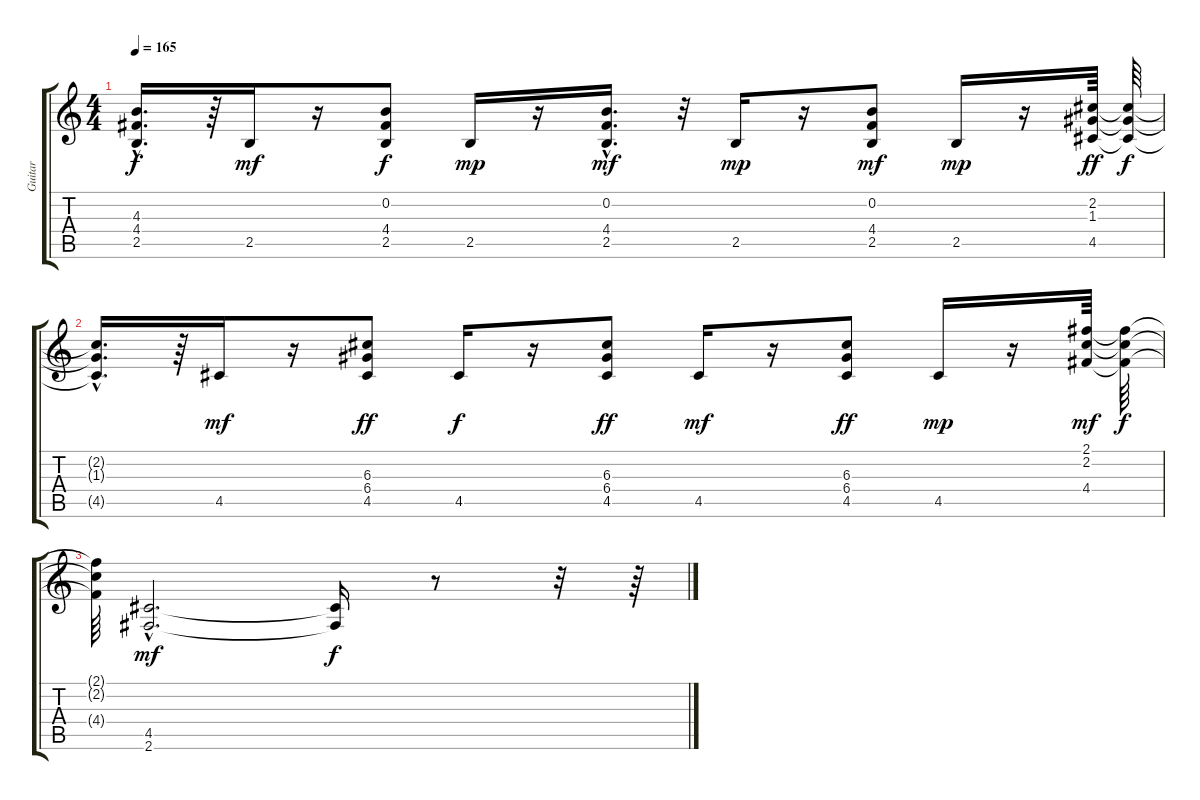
\track ("Guitar" "Guitar") {instrument distortionguitar}
\staff {score tabs}
\tuning (E4 B3 G3 D3 A2 E2) {hide}
\ts (4 4)
\tempo 165
\clef g2
\ks c
(4.3{hac t} 4.4{hac t} 2.5{t}).16{d dy f} r.64 2.5.16{dy mf} r.16 (0.2 4.4 2.5).8{dy f} 2.5.16{dy mp} r.16 (0.2{hac} 4.4{hac} 2.5).16{d dy mf} r.32 2.5.16{dy mp} r.16 (0.2 4.4 2.5).8{dy mf} 2.5.16{dy mp} r.16 (2.2 1.3 4.5).64{dy ff} (2.2{t} 1.3{t} 4.5{t}).64{dy f} |
(2.2{hac t} 1.3{hac t} 4.5{t}).16{d} r.64 4.5.16{dy mf} r.16 (6.3 6.4 4.5).8{dy ff} 4.5.16{dy f} r.16 (6.3 6.4 4.5).8{dy ff} 4.5.16{dy mf} r.16 (6.3 6.4 4.5).8{dy ff} 4.5.16{dy mp} r.16 (2.1 2.2 4.4).64{dy mf} (2.1{t} 2.2{t} 4.4{t}).64{dy f} |
(2.1{t} 2.2{t} 4.4{t}).64 (4.5{hac} 2.6{hac}).2{d dy mf} (4.5{t} 2.6{t}).16{dy f} r.8 r.32 r.64
